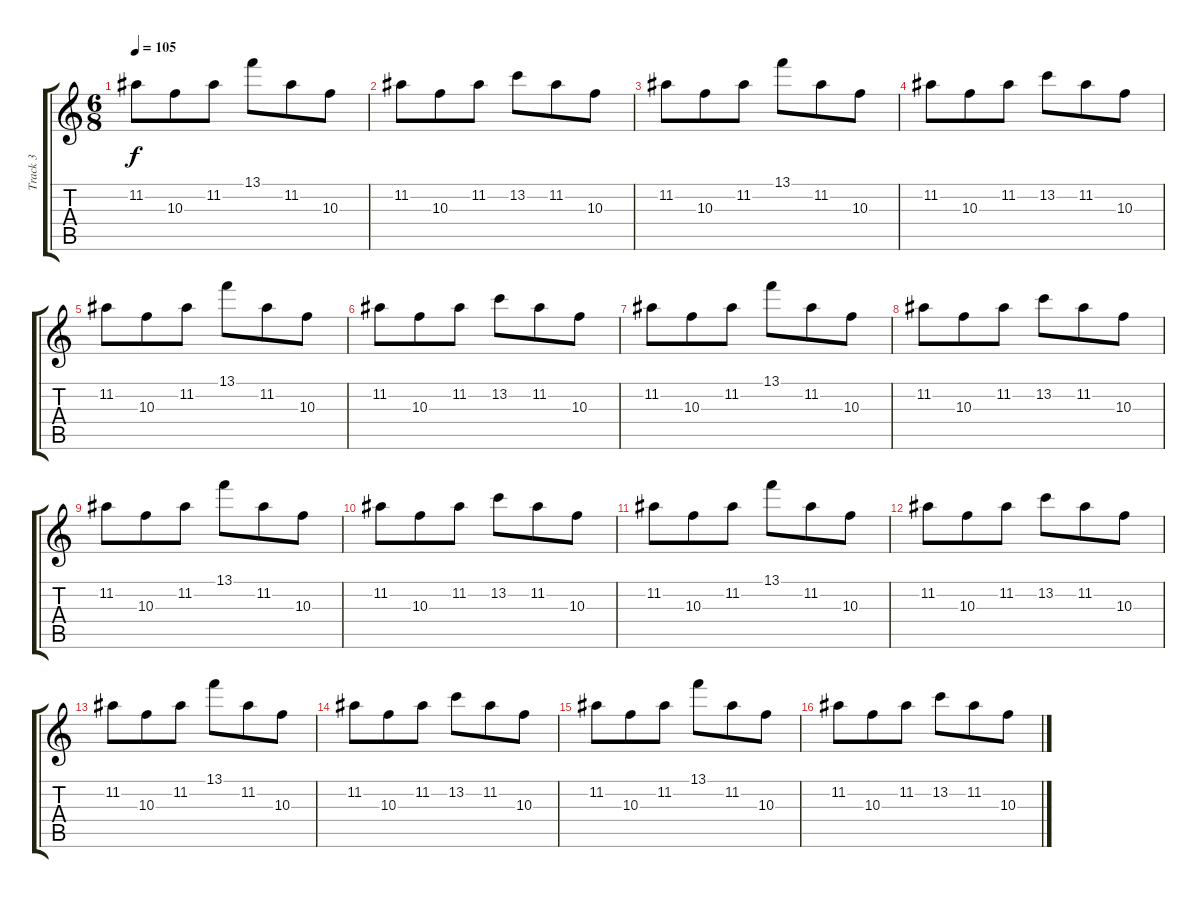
\track ("Track 3" "Track 3") {instrument electricguitarclean}
\staff {score tabs}
\tuning (E4 B3 G3 D3 A2 D2) {hide}
\ts (6 8)
\tempo 105
\clef g2
\ks c
11.2.8{dy f} 10.3.8 11.2.8 13.1.8 11.2.8 10.3.8 |
11.2.8 10.3.8 11.2.8 13.2.8 11.2.8 10.3.8 |
11.2.8 10.3.8 11.2.8 13.1.8 11.2.8 10.3.8 |
11.2.8 10.3.8 11.2.8 13.2.8 11.2.8 10.3.8 |
11.2.8 10.3.8 11.2.8 13.1.8 11.2.8 10.3.8 |
11.2.8 10.3.8 11.2.8 13.2.8 11.2.8 10.3.8 |
11.2.8 10.3.8 11.2.8 13.1.8 11.2.8 10.3.8 |
11.2.8 10.3.8 11.2.8 13.2.8 11.2.8 10.3.8 |
11.2.8 10.3.8 11.2.8 13.1.8 11.2.8 10.3.8 |
11.2.8 10.3.8 11.2.8 13.2.8 11.2.8 10.3.8 |
11.2.8 10.3.8 11.2.8 13.1.8 11.2.8 10.3.8 |
11.2.8 10.3.8 11.2.8 13.2.8 11.2.8 10.3.8 |
11.2.8 10.3.8 11.2.8 13.1.8 11.2.8 10.3.8 |
11.2.8 10.3.8 11.2.8 13.2.8 11.2.8 10.3.8 |
11.2.8 10.3.8 11.2.8 13.1.8 11.2.8 10.3.8 |
11.2.8 10.3.8 11.2.8 13.2.8 11.2.8 10.3.8
